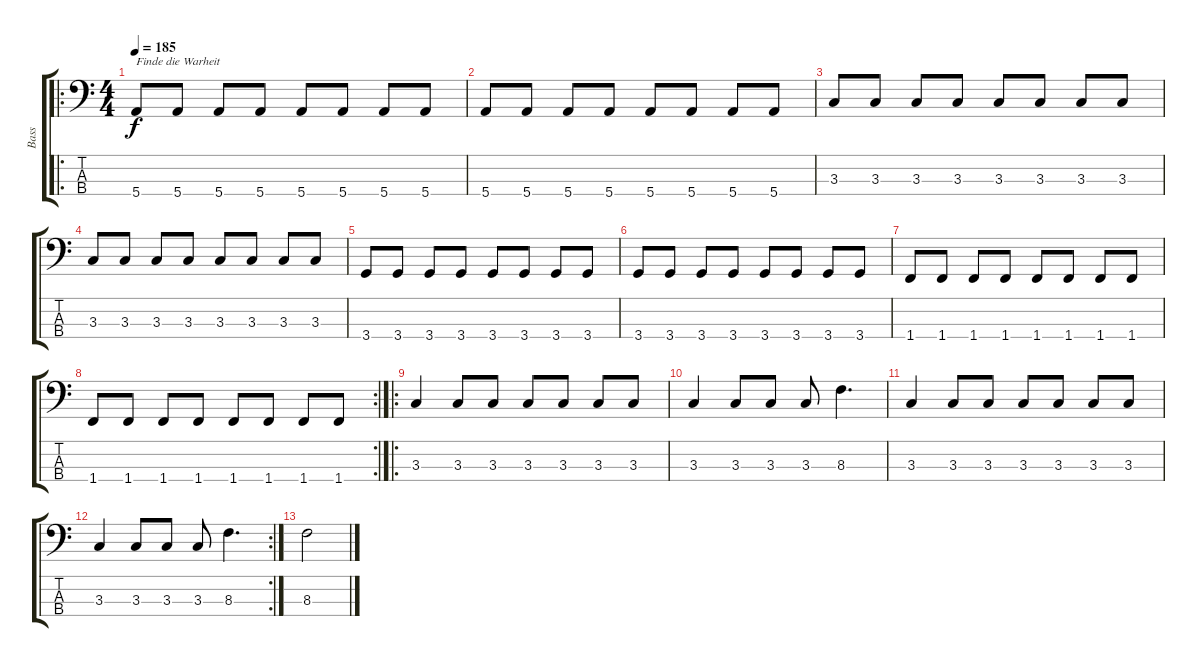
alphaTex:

\track ("Bass" "Bass") {instrument electricbassfinger}
\staff {score tabs}
\tuning (G2 D2 A1 E1) {hide}
\ro
\ts (4 4)
\tempo 185
\clef f4
\ks c
5.4.8{txt "Finde die Warheit" dy f} 5.4.8 5.4.8 5.4.8 5.4.8 5.4.8 5.4.8 5.4.8 |
5.4.8 5.4.8 5.4.8 5.4.8 5.4.8 5.4.8 5.4.8 5.4.8 |
3.3.8 3.3.8 3.3.8 3.3.8 3.3.8 3.3.8 3.3.8 3.3.8 |
3.3.8 3.3.8 3.3.8 3.3.8 3.3.8 3.3.8 3.3.8 3.3.8 |
3.4.8 3.4.8 3.4.8 3.4.8 3.4.8 3.4.8 3.4.8 3.4.8 |
3.4.8 3.4.8 3.4.8 3.4.8 3.4.8 3.4.8 3.4.8 3.4.8 |
1.4.8 1.4.8 1.4.8 1.4.8 1.4.8 1.4.8 1.4.8 1.4.8 |
\rc 2
1.4.8 1.4.8 1.4.8 1.4.8 1.4.8 1.4.8 1.4.8 1.4.8 |
\ro
3.3.4 3.3.8 3.3.8 3.3.8 3.3.8 3.3.8 3.3.8 |
3.3.4 3.3.8 3.3.8 3.3.8 8.3.4{d} |
3.3.4 3.3.8 3.3.8 3.3.8 3.3.8 3.3.8 3.3.8 |
\rc 2
3.3.4 3.3.8 3.3.8 3.3.8 8.3.4{d} |
8.3.2
